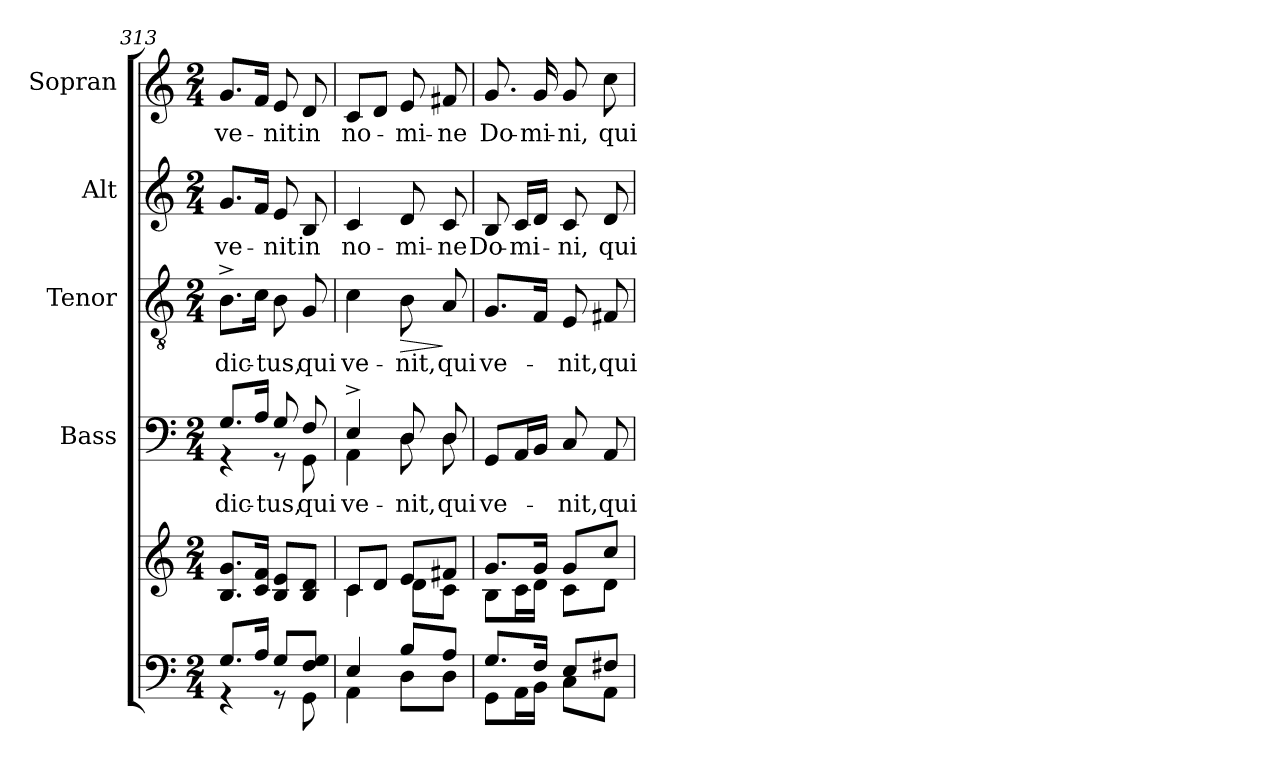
**kern	**kern	**kern	**text	**kern	**text	**dynam	**kern	**text	**kern	**text
*part5	*part5	*part4	*part4	*part3	*part3	*part3	*part2	*part2	*part1	*part1
*staff6	*staff5	*staff4	*staff4	*staff3	*staff3	*staff3	*staff2	*staff2	*staff1	*staff1
*	*	*I"Bass	*	*I"Tenor	*	*	*I"Alt	*	*I"Sopran	*
*	*	*I'B.	*	*I'T.	*	*	*I'A.	*	*I'S.	*
*clefF4	*clefG2	*clefF4	*	*clefGv2	*	*	*clefG2	*	*clefG2	*
*k[]	*k[]	*k[]	*	*k[]	*	*	*k[]	*	*k[]	*
*C:	*C:	*C:	*	*C:	*	*	*C:	*	*C:	*
*M2/4	*M2/4	*M2/4	*	*M2/4	*	*	*M2/4	*	*M2/4	*
=313	=313	=313	=313	=313	=313	=313	=313	=313	=313	=313
*^	*	*	*	*	*	*	*	*	*	*
!	!	!	!	!LO:LY:b	!	!LO:LY:b	!	!	!LO:LY:b	!	!LO:LY:b
*	*	*	*^	*	*	*	*	*	*	*	*
8.G/L	4rGG	8.B/ 8.g/L	8.G/L	4rGG	-dic-	8.B^>\L	-dic-	.	8.g/L	ve-	8.g/L	ve-
16A/Jk	.	16c/ 16f/Jk	16A/Jk	.	.	16c\Jk	.	.	16f/Jk	.	16f/Jk	.
!	!	!	!	!	!LO:LY:b	!	!LO:LY:b	!	!	!LO:LY:b	!	!LO:LY:b
8G/L	8rGG	8B/ 8e/L	8G/	8rGG	-tus,	8B\	-tus,	.	8e/	-nit	8e/	-nit
!	!	!	!	!	!LO:LY:b	!	!LO:LY:b	!	!	!LO:LY:b	!	!LO:LY:b
8F/ 8G/J	8GG\	8B/ 8d/J	8F/	8GG\	qui	8G/	qui	.	8B/	in	8d/	in
=314	=314	=314	=314	=314	=314	=314	=314	=314	=314	=314	=314	=314
*	*	*^	*	*	*	*	*	*	*	*	*	*
!	!	!	!	!	!	!LO:LY:b	!	!LO:LY:b	!	!	!LO:LY:b	!	!LO:LY:b
4E/	4AA\	8c/L	4c\	4E^>/	4AA\	ve-	4c\	ve-	.	4c/	no-	8c/L	no-
.	.	8d/J	.	.	.	.	.	.	.	.	.	8d/J	.
!	!	!	!	!	!	!LO:LY:b	!	!LO:LY:b	!LO:HP:b	!	!LO:LY:b	!	!LO:LY:b
8B/L	8D\L	8e/L	8d\L	8D/	8D\	-nit,	8B\	-nit,	>	8d/	-mi-	8e/	-mi-
!	!	!	!	!	!	!LO:LY:b	!	!LO:LY:b	!	!	!LO:LY:b	!	!LO:LY:b
8A/J	8D\J	8f#X/J	8c\J	8D/	8D\	qui	8A/	qui	]	8c/	-ne	8f#X/	-ne
=315	=315	=315	=315	=315	=315	=315	=315	=315	=315	=315	=315	=315	=315
!	!	!	!	!	!	!LO:LY:b	!	!LO:LY:b	!	!	!LO:LY:b	!	!LO:LY:b
*	*	*	*	*v	*v	*	*	*	*	*	*	*	*
8.G/L	8GG\L	8.g/L	8B\L	8GG/L	ve-	8.G/L	ve-	.	8B/	Do-	8.g/	Do-
!	!	!	!	!	!	!	!	!	!	!LO:LY:b	!	!
.	16AA\L	.	16c\L	16AA/L	.	.	.	.	16c/LL	-mi-	.	.
!	!	!	!	!	!	!	!	!	!	!	!	!LO:LY:b
16F/Jk	16BB\JJ	16g/Jk	16d\JJ	16BB/JJ	.	16F/Jk	.	.	16d/JJ	.	16g/	-mi-
!	!	!	!	!	!LO:LY:b	!	!LO:LY:b	!	!	!LO:LY:b	!	!LO:LY:b
8E/L	8C\L	8g/L	8c\L	8C/	-nit,	8E/	-nit,	.	8c/	-ni,	8g/	-ni,
!	!	!	!	!	!LO:LY:b	!	!LO:LY:b	!	!	!LO:LY:b	!	!LO:LY:b
8F#X/J	8AA\J	8cc/J	8d\J	8AA/	qui	8F#X/	qui	.	8d/	qui	8cc\	qui
*v	*v	*	*	*	*	*	*	*	*	*	*	*
*	*v	*v	*	*	*	*	*	*	*	*	*
=	=	=	=	=	=	=	=	=	=	=
*-	*-	*-	*-	*-	*-	*-	*-	*-	*-	*-
